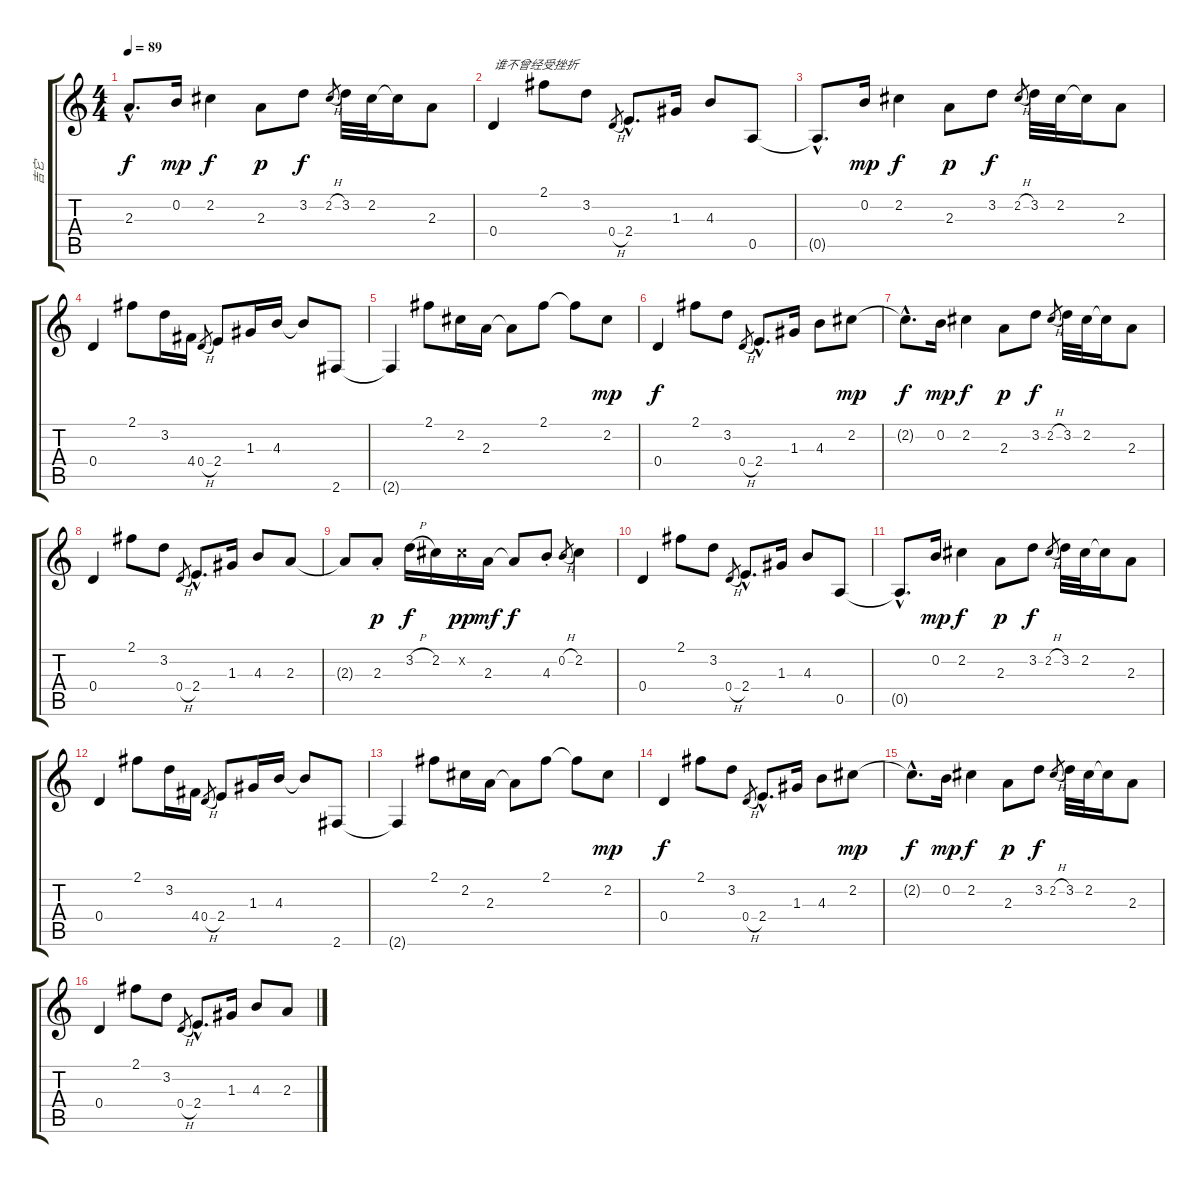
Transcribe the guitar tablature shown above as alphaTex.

\track ("吉它" "吉它") {instrument electricguitarjazz}
\staff {score tabs}
\tuning (E4 B3 G3 D3 A2 E2) {hide}
\ts (4 4)
\tempo 89
\clef g2
\ks c
2.3{hac t}.8{d dy f} 0.2.16{dy mp} 2.2.4{dy f} 2.3.8{dy p} 3.2.8{dy f} 2.2{h}.8{gr} 3.2.32 2.2.32 2.2{t}.16 2.3.8 |
0.4.4{txt "谁不曾经受挫折"} 2.1.8 3.2.8 0.4{h}.8{gr} 2.4{hac}.8{d} 1.3.16 4.3.8 0.5.8 |
0.5{hac t}.8{d} 0.2.16{dy mp} 2.2.4{dy f} 2.3.8{dy p} 3.2.8{dy f} 2.2{h}.8{gr} 3.2.32 2.2.32 2.2{t}.16 2.3.8 |
0.4.4 2.1.8 3.2.16 4.4.16 0.4{h}.8{gr} 2.4.8 1.3.16 4.3.16 4.3{t}.8 2.6.8 |
2.6{t}.4 2.1.8 2.2.16 2.3.16 2.3{t}.8 2.1.8 2.1{t}.8 2.2.8{dy mp} |
0.4.4{dy f} 2.1.8 3.2.8 0.4{h}.8{gr} 2.4{hac}.8{d} 1.3.16 4.3.8 2.2.8{dy mp} |
2.2{hac t}.8{d dy f} 0.2.16{dy mp} 2.2.4{dy f} 2.3.8{dy p} 3.2.8{dy f} 2.2{h}.8{gr} 3.2.32 2.2.32 2.2{t}.16 2.3.8 |
0.4.4 2.1.8 3.2.8 0.4{h}.8{gr} 2.4{hac}.8{d} 1.3.16 4.3.8 2.3.8 |
2.3{t}.8 2.3{st}.8{dy p} 3.2{h}.16{dy f} 2.2.16 2.2{x}.16{dy pp} 2.3.16{dy mf} 2.3{t}.8{dy f} 4.3{st}.8 0.2{h}.8{gr} 2.2.4 |
0.4.4 2.1.8 3.2.8 0.4{h}.8{gr} 2.4{hac}.8{d} 1.3.16 4.3.8 0.5.8 |
0.5{hac t}.8{d} 0.2.16{dy mp} 2.2.4{dy f} 2.3.8{dy p} 3.2.8{dy f} 2.2{h}.8{gr} 3.2.32 2.2.32 2.2{t}.16 2.3.8 |
0.4.4 2.1.8 3.2.16 4.4.16 0.4{h}.8{gr} 2.4.8 1.3.16 4.3.16 4.3{t}.8 2.6.8 |
2.6{t}.4 2.1.8 2.2.16 2.3.16 2.3{t}.8 2.1.8 2.1{t}.8 2.2.8{dy mp} |
0.4.4{dy f} 2.1.8 3.2.8 0.4{h}.8{gr} 2.4{hac}.8{d} 1.3.16 4.3.8 2.2.8{dy mp} |
2.2{hac t}.8{d dy f} 0.2.16{dy mp} 2.2.4{dy f} 2.3.8{dy p} 3.2.8{dy f} 2.2{h}.8{gr} 3.2.32 2.2.32 2.2{t}.16 2.3.8 |
0.4.4 2.1.8 3.2.8 0.4{h}.8{gr} 2.4{hac}.8{d} 1.3.16 4.3.8 2.3.8
